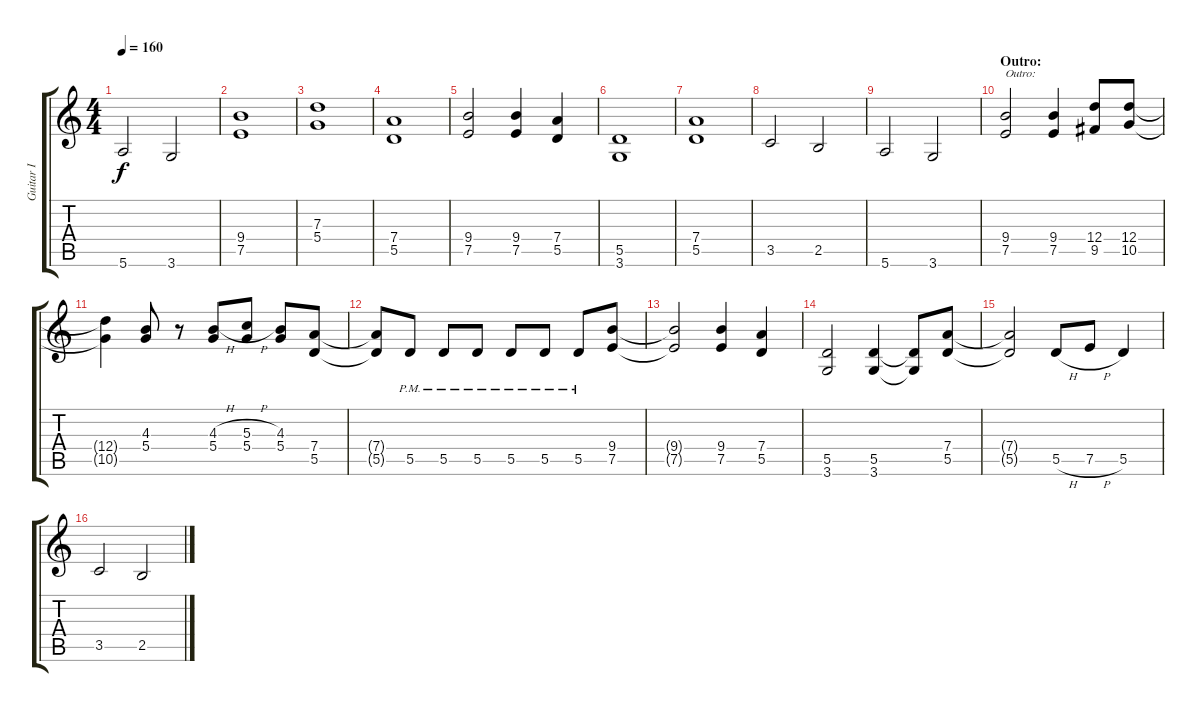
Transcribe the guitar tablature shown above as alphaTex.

\track ("Guitar I" "Guitar I") {instrument distortionguitar}
\staff {score tabs}
\tuning (E4 B3 G3 D3 A2 E2) {hide}
\ts (4 4)
\tempo 160
\clef g2
\ks c
5.6.2{dy f} 3.6.2 |
(9.4 7.5).1 |
(7.3 5.4).1 |
(7.4 5.5).1 |
(9.4 7.5).2 (9.4 7.5).4 (7.4 5.5).4 |
(5.5 3.6).1 |
(7.4 5.5).1 |
3.5.2 2.5.2 |
5.6.2 3.6.2 |
\section ("" "Outro:")
(9.4 7.5).2{txt "Outro:"} (9.4 7.5).4 (12.4 9.5).8 (12.4 10.5).8 |
(12.4{t} 10.5{t}).4 (4.3 5.4).8 r.8 (4.3{h} 5.4).8 (5.3{h} 5.4).8 (4.3 5.4).8 (7.4 5.5).8 |
(7.4{t} 5.5{t}).8 5.5{pm}.8 5.5{pm}.8 5.5{pm}.8 5.5{pm}.8 5.5{pm}.8 5.5{pm}.8 (9.4 7.5).8 |
(9.4{t} 7.5{t}).2 (9.4 7.5).4 (7.4 5.5).4 |
(5.5 3.6).2 (5.5 3.6).4 (5.5{t} 3.6{t}).8 (7.4 5.5).8 |
(7.4{t} 5.5{t}).2 5.5{h}.8 7.5{h}.8 5.5.4 |
3.5.2 2.5.2
